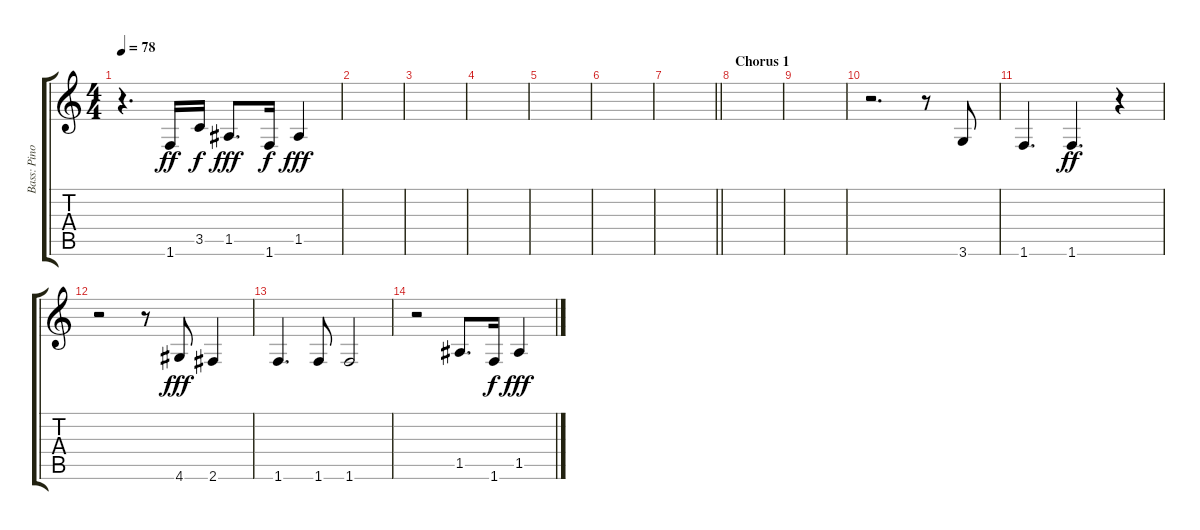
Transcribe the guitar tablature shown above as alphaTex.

\track ("Bass: Pino Palladino" "Bass: Pino") {instrument fretlessbass}
\staff {score tabs}
\tuning (E4 B3 G3 D3 A2 E2) {hide}
\ts (4 4)
\tempo 78
\clef g2
\ks c
r.4{d dy p instrument fretlessbass} 1.6.16{dy ff} 3.5.16{dy f} 1.5.8{d dy fff} 1.6.16{dy f} 1.5.4{dy fff} |
|
|
|
|
|
\barLineRight lightlight
|
\section ("" "Chorus 1")
|
|
r.2{d} r.8 3.6.8 |
1.6.4{d} 1.6.4{d dy ff} r.4 |
r.2 r.8 4.6.8{dy fff} 2.6.4 |
1.6.4{d} 1.6.8 1.6.2 |
r.2 1.5.8{d} 1.6.16{dy f} 1.5.4{dy fff}
